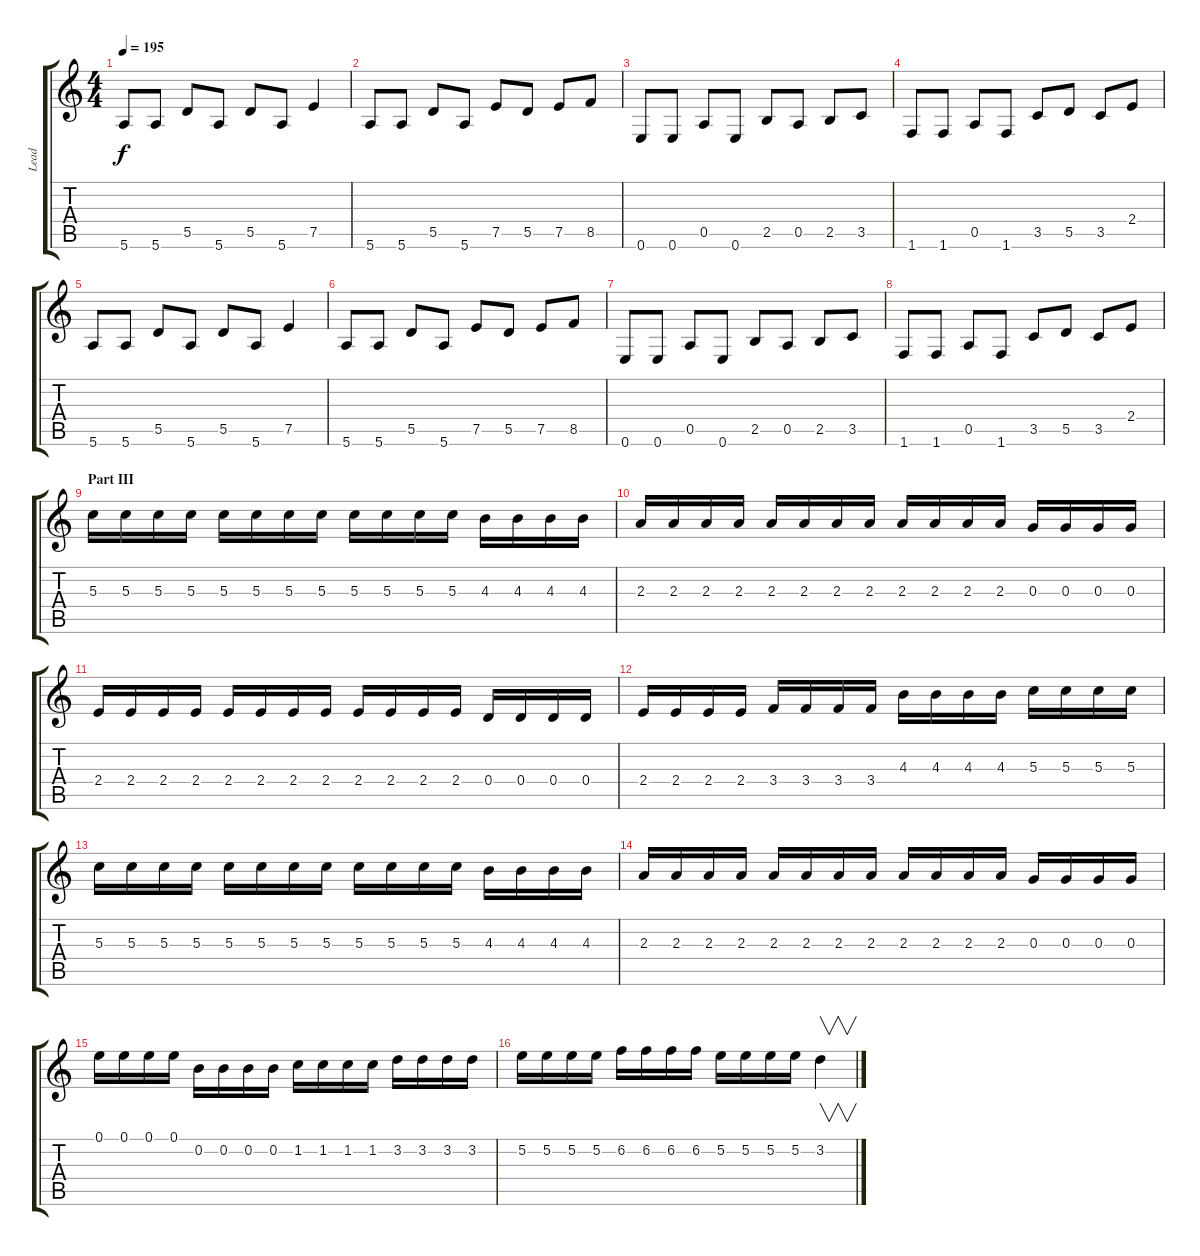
\track ("Lead" "Lead") {instrument overdrivenguitar}
\staff {score tabs}
\tuning (E4 B3 G3 D3 A2 E2) {hide}
\ts (4 4)
\tempo 195
\clef g2
\ks c
5.6.8{dy f} 5.6.8 5.5.8 5.6.8 5.5.8 5.6.8 7.5.4 |
5.6.8 5.6.8 5.5.8 5.6.8 7.5.8 5.5.8 7.5.8 8.5.8 |
0.6.8 0.6.8 0.5.8 0.6.8 2.5.8 0.5.8 2.5.8 3.5.8 |
1.6.8 1.6.8 0.5.8 1.6.8 3.5.8 5.5.8 3.5.8 2.4.8 |
5.6.8 5.6.8 5.5.8 5.6.8 5.5.8 5.6.8 7.5.4 |
5.6.8 5.6.8 5.5.8 5.6.8 7.5.8 5.5.8 7.5.8 8.5.8 |
0.6.8 0.6.8 0.5.8 0.6.8 2.5.8 0.5.8 2.5.8 3.5.8 |
1.6.8 1.6.8 0.5.8 1.6.8 3.5.8 5.5.8 3.5.8 2.4.8 |
\section ("" "Part III")
5.3.16 5.3.16 5.3.16 5.3.16 5.3.16 5.3.16 5.3.16 5.3.16 5.3.16 5.3.16 5.3.16 5.3.16 4.3.16 4.3.16 4.3.16 4.3.16 |
2.3.16 2.3.16 2.3.16 2.3.16 2.3.16 2.3.16 2.3.16 2.3.16 2.3.16 2.3.16 2.3.16 2.3.16 0.3.16 0.3.16 0.3.16 0.3.16 |
2.4.16 2.4.16 2.4.16 2.4.16 2.4.16 2.4.16 2.4.16 2.4.16 2.4.16 2.4.16 2.4.16 2.4.16 0.4.16 0.4.16 0.4.16 0.4.16 |
2.4.16 2.4.16 2.4.16 2.4.16 3.4.16 3.4.16 3.4.16 3.4.16 4.3.16 4.3.16 4.3.16 4.3.16 5.3.16 5.3.16 5.3.16 5.3.16 |
5.3.16 5.3.16 5.3.16 5.3.16 5.3.16 5.3.16 5.3.16 5.3.16 5.3.16 5.3.16 5.3.16 5.3.16 4.3.16 4.3.16 4.3.16 4.3.16 |
2.3.16 2.3.16 2.3.16 2.3.16 2.3.16 2.3.16 2.3.16 2.3.16 2.3.16 2.3.16 2.3.16 2.3.16 0.3.16 0.3.16 0.3.16 0.3.16 |
0.1.16 0.1.16 0.1.16 0.1.16 0.2.16 0.2.16 0.2.16 0.2.16 1.2.16 1.2.16 1.2.16 1.2.16 3.2.16 3.2.16 3.2.16 3.2.16 |
5.2.16 5.2.16 5.2.16 5.2.16 6.2.16 6.2.16 6.2.16 6.2.16 5.2.16 5.2.16 5.2.16 5.2.16 3.2.4{v}
